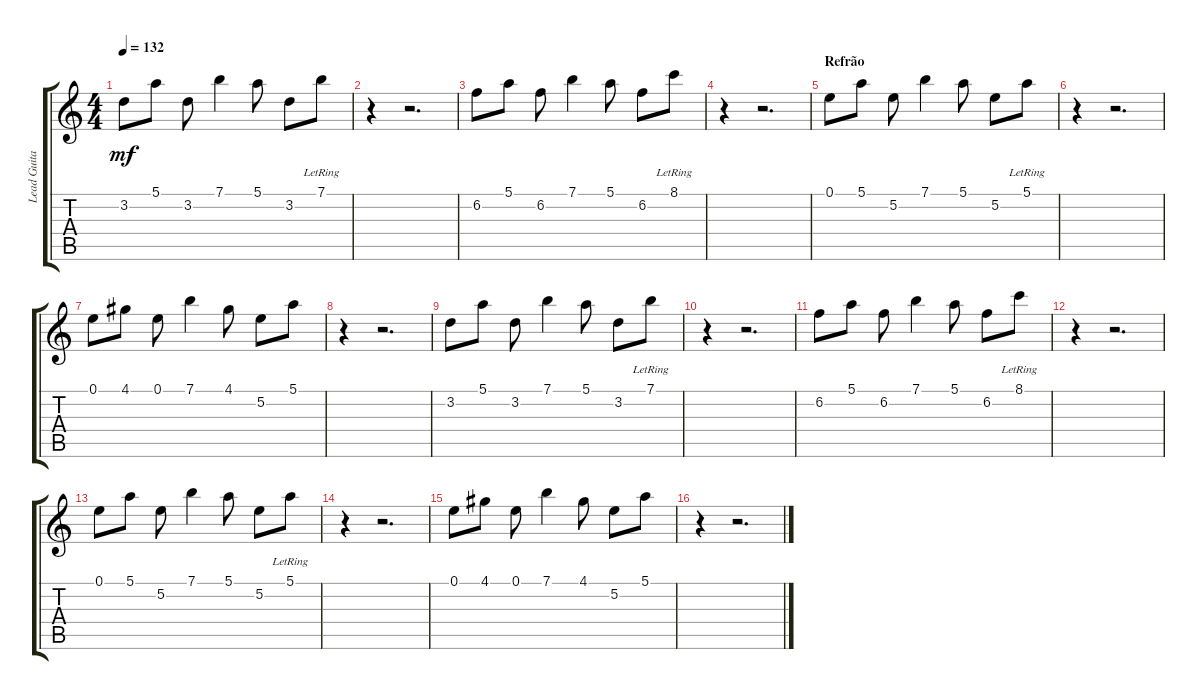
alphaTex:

\track ("Lead Guitar" "Lead Guita") {instrument acousticguitarsteel}
\staff {score tabs}
\tuning (E4 B3 G3 D3 A2 E2) {hide}
\ts (4 4)
\tempo 132
\clef g2
\ks c
3.2.8{dy mf} 5.1.8 3.2.8 7.1.4 5.1.8 3.2.8 7.1{lr}.8 |
r.4 r.2{d} |
6.2.8 5.1.8 6.2.8 7.1.4 5.1.8 6.2.8 8.1{lr}.8 |
r.4 r.2{d} |
\section ("" "Refrão")
0.1.8 5.1.8 5.2.8 7.1.4 5.1.8 5.2.8 5.1{lr}.8 |
r.4 r.2{d} |
0.1.8 4.1.8 0.1.8 7.1.4 4.1.8 5.2.8 5.1.8 |
r.4 r.2{d} |
3.2.8 5.1.8 3.2.8 7.1.4 5.1.8 3.2.8 7.1{lr}.8 |
r.4 r.2{d} |
6.2.8 5.1.8 6.2.8 7.1.4 5.1.8 6.2.8 8.1{lr}.8 |
r.4 r.2{d} |
0.1.8 5.1.8 5.2.8 7.1.4 5.1.8 5.2.8 5.1{lr}.8 |
r.4 r.2{d} |
0.1.8 4.1.8 0.1.8 7.1.4 4.1.8 5.2.8 5.1.8 |
r.4 r.2{d}
